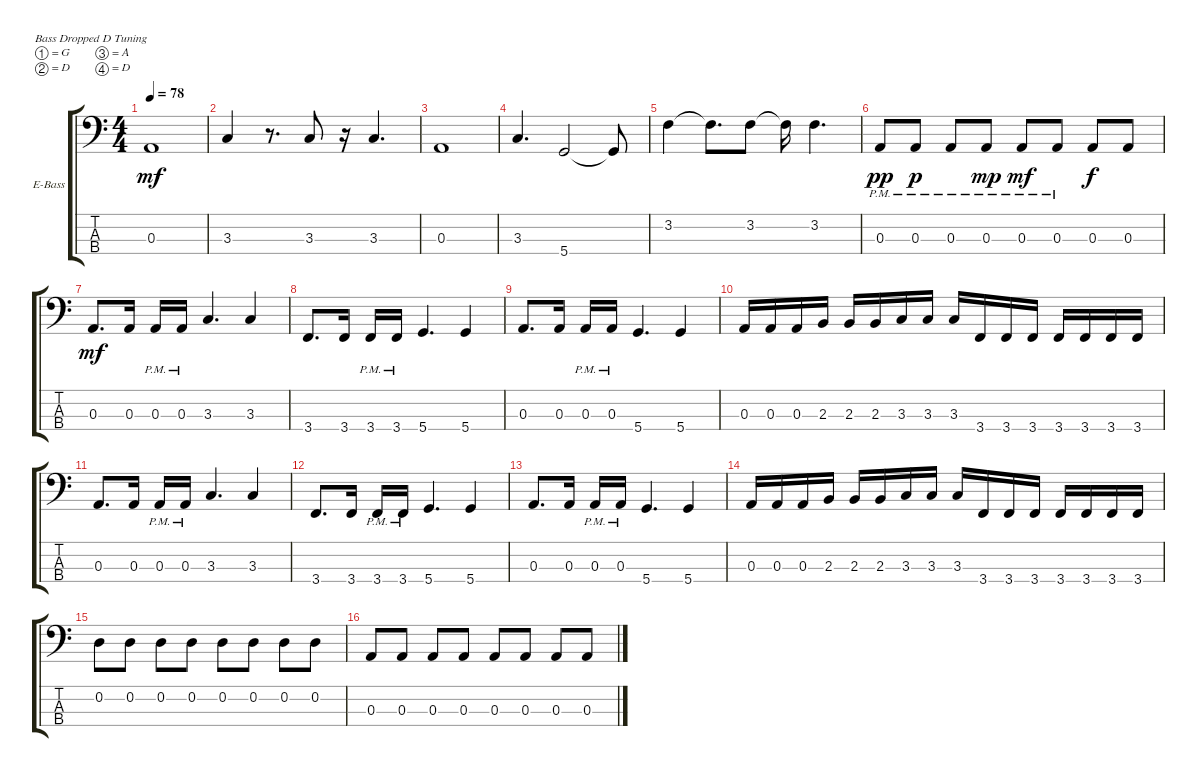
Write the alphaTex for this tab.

\bracketExtendMode groupsimilarinstruments
\firstSystemTrackNameOrientation horizontal
\otherSystemsTrackNameOrientation horizontal
\track ("Bass" "E-Bass") {instrument electricbassfinger}
\staff {score tabs}
\tuning (G2 D2 A1 D1)
\ts (4 4)
\tempo 78
\clef f4
\scale
0.333333
\ks c
0.3.1{dy mf} |
\scale
0.333333 3.3.4 r.8{d} 3.3.8 r.16 3.3.4{d} |
\scale
0.333333 0.3.1 |
\scale
0.333333 3.3.4{d} 5.4.2 5.4{t}.8 |
\scale
0.333333 3.2.4 3.2{t}.8{d} 3.2.8 3.2{t}.16 3.2.4{d} |
\scale
0.333333 0.3{pm}.8{dy pp} 0.3{pm}.8{dy p} 0.3{pm}.8 0.3{pm}.8{dy mp} 0.3{pm}.8{dy mf} 0.3{pm}.8 0.3.8{dy f} 0.3.8 |
\scale
0.333333 0.3.8{d dy mf} 0.3.16 0.3{pm}.16 0.3{pm}.16 3.3.4{d} 3.3.4 |
\scale
0.333333 3.4.8{d} 3.4.16 3.4{pm}.16 3.4{pm}.16 5.4.4{d} 5.4.4 |
\scale
0.333333 0.3.8{d} 0.3.16 0.3{pm}.16 0.3{pm}.16 5.4.4{d} 5.4.4 |
\scale
0.333333 0.3.16 0.3.16 0.3.16 2.3.16 2.3.16 2.3.16 3.3.16 3.3.16 3.3.16 3.4.16 3.4.16 3.4.16 3.4.16 3.4.16 3.4.16 3.4.16 |
\scale
0.333333 0.3.8{d} 0.3.16 0.3{pm}.16 0.3{pm}.16 3.3.4{d} 3.3.4 |
\scale
0.333333 3.4.8{d} 3.4.16 3.4{pm}.16 3.4{pm}.16 5.4.4{d} 5.4.4 |
\scale
0.333333 0.3.8{d} 0.3.16 0.3{pm}.16 0.3{pm}.16 5.4.4{d} 5.4.4 |
\scale
0.333333 0.3.16 0.3.16 0.3.16 2.3.16 2.3.16 2.3.16 3.3.16 3.3.16 3.3.16 3.4.16 3.4.16 3.4.16 3.4.16 3.4.16 3.4.16 3.4.16 |
\scale
0.333333 0.2.8 0.2.8 0.2.8 0.2.8 0.2.8 0.2.8 0.2.8 0.2.8 |
\scale
0.333333 0.3.8 0.3.8 0.3.8 0.3.8 0.3.8 0.3.8 0.3.8 0.3.8
